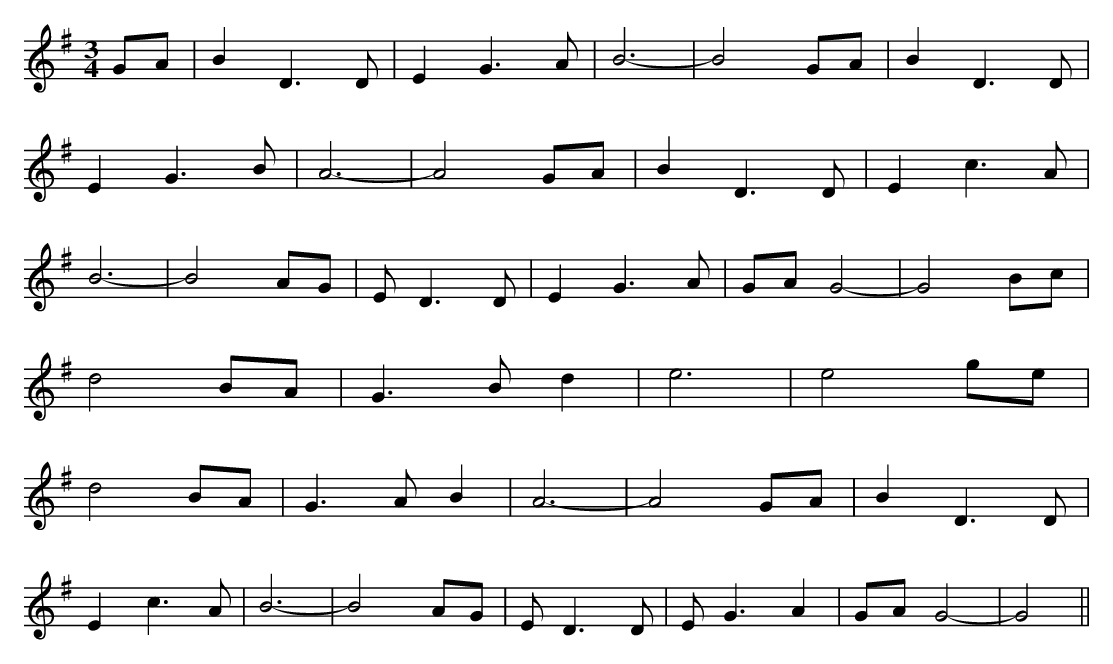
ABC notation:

X:1
M:3/4
K:G
GA|B2D3D|E2G3A|B6-|B4GA|B2D3D|
E2G3B|A6-|A4GA|B2D3D|E2c3A|
B6-|B4 AG|ED3 D|E2 G3A|GA G4-|G4Bc|
d4 BA|G3Bd2|e6|e4 ge|
d4 BA|G3A B2|A6-|A4 GA|B2D3D|
E2c3A|B6-|B4 AG|ED3 D|EG3A2|GAG4-|G4||
